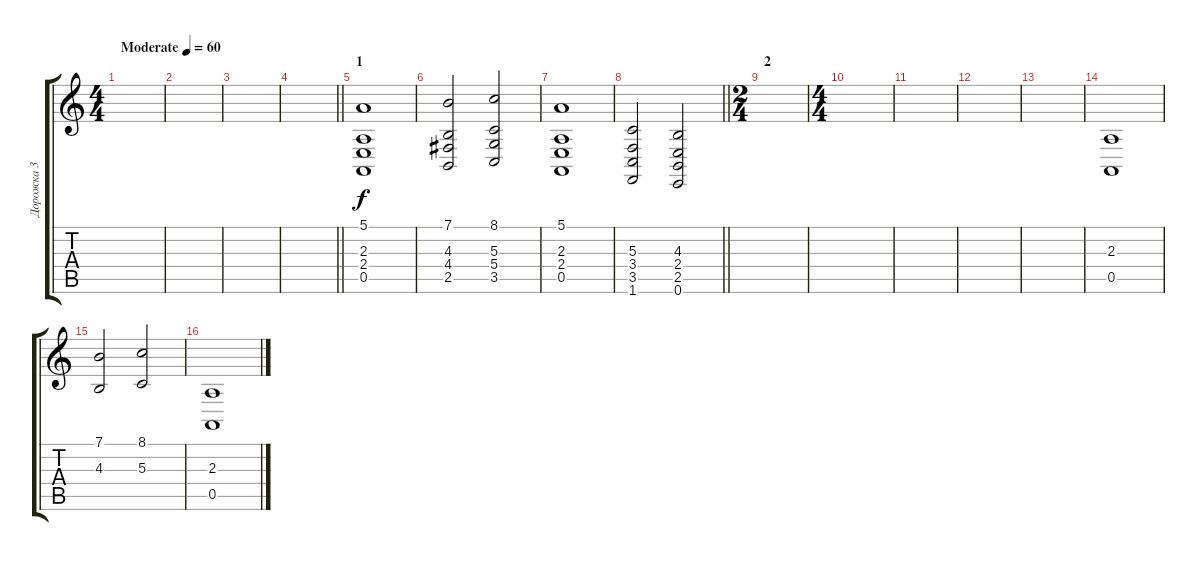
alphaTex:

\track ("Дорожка 3" "Дорожка 3") {instrument synthstrings1}
\staff {score tabs}
\tuning (E4 B3 G3 D3 A2 E2) {hide}
\ts (4 4)
\tempo (60 "Moderate")
\clef g2
\ks c
|
|
|
\barLineRight lightlight
|
\section ("" "1")
(5.1 2.3 2.4 0.5).1 |
(7.1 4.3 4.4 2.5).2 (8.1 5.3 5.4 3.5).2 |
(5.1 2.3 2.4 0.5).1 |
\barLineRight lightlight
(5.3 3.4 3.5 1.6).2 (4.3 2.4 2.5 0.6).2 |
\ts (2 4)
\section ("" "2")
|
\ts (4 4)
|
|
|
|
(2.3 0.5).1 |
(7.1 4.3).2 (8.1 5.3).2 |
(2.3 0.5).1
